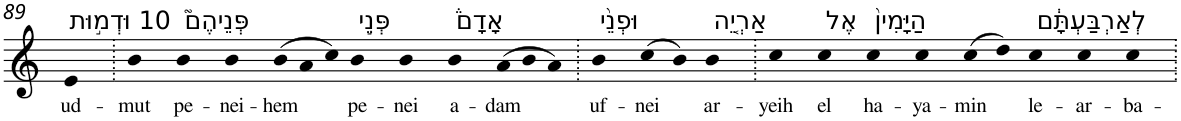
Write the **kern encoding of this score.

**kern	**text
*part1	*part1
*staff1	*staff1
*I"Piano	*
*I'Pno	*
!!LO:PB:g=z
*clefG2	*
*k[]	*
=89	=89
!LO:TX:a:t=10 וּדְמ֣וּת	!
!	!LO:LY:b
4e	ud-
=90.	=90.
!	!LO:LY:b
4b	-mut
!LO:TX:a:t=פְּנֵיהֶם֮	!
!	!LO:LY:b
4b	pe-
!	!LO:LY:b
4b	-nei-
*Xtuplet	*
!	!LO:LY:b
(>12b	-hem
12a	.
12cc)	.
!LO:TX:a:t=פְּנֵ֣י	!
!	!LO:LY:b
4b	pe-
!	!LO:LY:b
4b	-nei
!LO:TX:a:t=אָדָם֒	!
!	!LO:LY:b
4b	a-
!	!LO:LY:b
(>12a	-dam
12b	.
12a)	.
=91.	=91.
!LO:TX:a:t=וּפְנֵ֨י	!
!	!LO:LY:b
4b	uf-
!	!LO:LY:b
(>8cc	-nei
8b)	.
!LO:TX:a:t=אַרְיֵ֤ה	!
!	!LO:LY:b
4b	ar-
=92.	=92.
!	!LO:LY:b
4cc	-yeih
!LO:TX:a:t=אֶל	!
!	!LO:LY:b
4cc	el
!LO:TX:a:t=הַיָּמִין֙	!
!	!LO:LY:b
4cc	ha-
!	!LO:LY:b
4cc	-ya-
!	!LO:LY:b
(>8cc	-min
8dd)	.
!LO:TX:a:t=לְאַרְבַּעְתָּ֔ם	!
!	!LO:LY:b
4cc	le-
!	!LO:LY:b
4cc	-ar-
!	!LO:LY:b
4cc	-ba-
=.	=.
*-	*-
